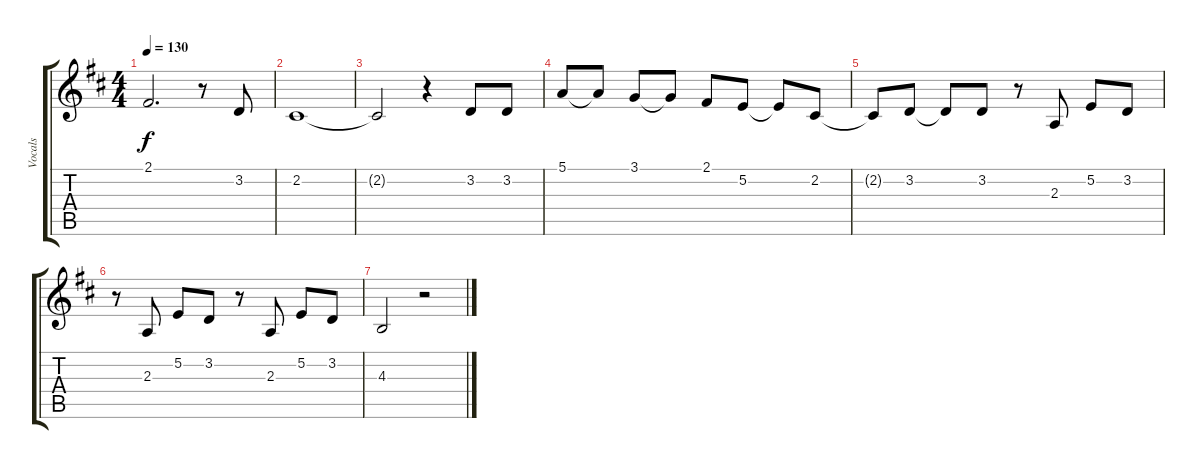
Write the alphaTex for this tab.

\track ("Vocals" "Vocals") {instrument altosax}
\staff {score tabs}
\tuning (E4 B3 G3 D3 A2 E2) {hide}
\ts (4 4)
\tempo 130
\clef g2
\ks d
2.1{t}.2{d dy f} r.8 3.2.8 |
2.2.1 |
2.2{t}.2 r.4 3.2.8 3.2.8 |
5.1.8 5.1{t}.8 3.1.8 3.1{t}.8 2.1.8 5.2.8 5.2{t}.8 2.2.8 |
2.2{t}.8 3.2.8 3.2{t}.8 3.2.8 r.8 2.3.8 5.2.8 3.2.8 |
r.8 2.3.8 5.2.8 3.2.8 r.8 2.3.8 5.2.8 3.2.8 |
4.3.2 r.2
